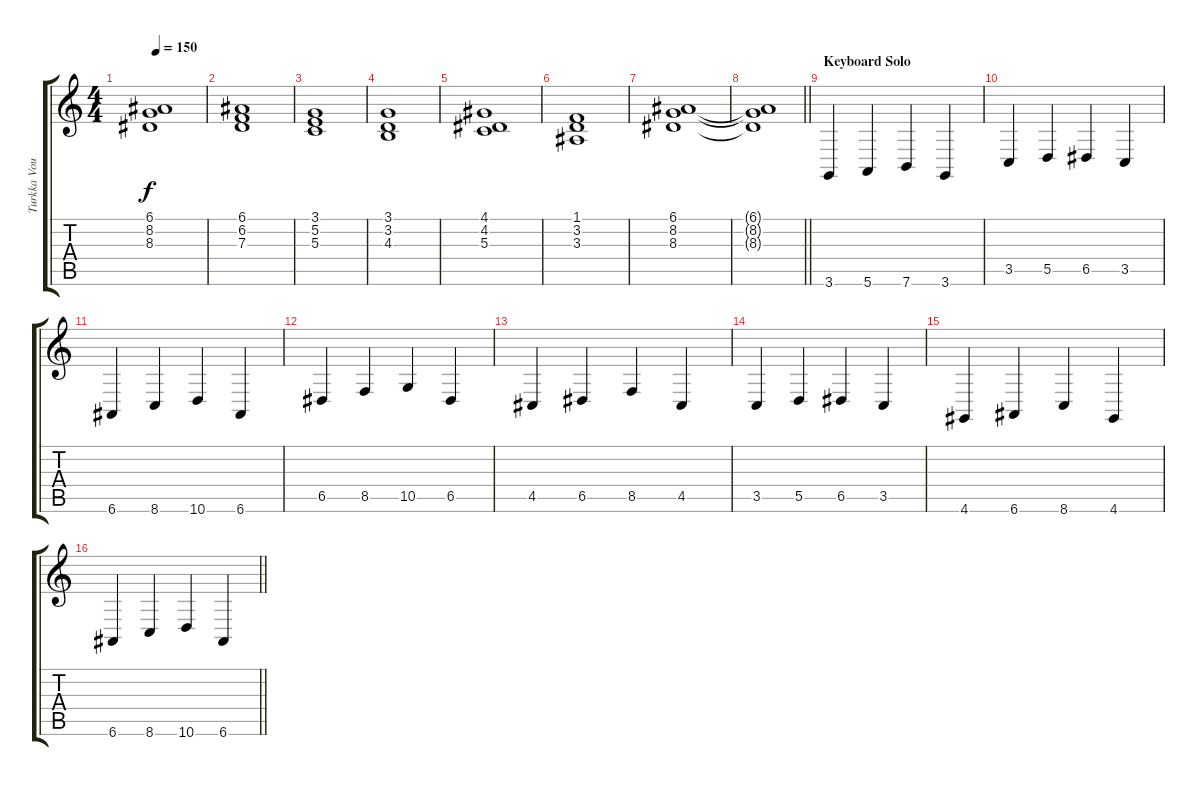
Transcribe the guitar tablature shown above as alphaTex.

\track ("Turkka Vourinen" "Turkka Vou") {instrument stringensemble1}
\staff {score tabs}
\tuning (E4 B3 G3 D3 A2 E2) {hide}
\ts (4 4)
\tempo 150
\clef g2
\ks c
(6.1 8.2 8.3).1{dy f} |
(6.1 6.2 7.3).1 |
(3.1 5.2 5.3).1 |
(3.1 3.2 4.3).1 |
(4.1 4.2 5.3).1 |
(1.1 3.2 3.3).1 |
(6.1 8.2 8.3).1 |
\barLineRight lightlight
(6.1{t} 8.2{t} 8.3{t}).1 |
\section ("" "Keyboard Solo")
3.6.4{volume 16} 5.6.4 7.6.4 3.6.4 |
3.5.4 5.5.4 6.5.4 3.5.4 |
6.6.4 8.6.4 10.6.4 6.6.4 |
6.5.4 8.5.4 10.5.4 6.5.4 |
4.5.4 6.5.4 8.5.4 4.5.4 |
3.5.4 5.5.4 6.5.4 3.5.4 |
4.6.4 6.6.4 8.6.4 4.6.4 |
\barLineRight lightlight
6.6.4 8.6.4 10.6.4 6.6.4
